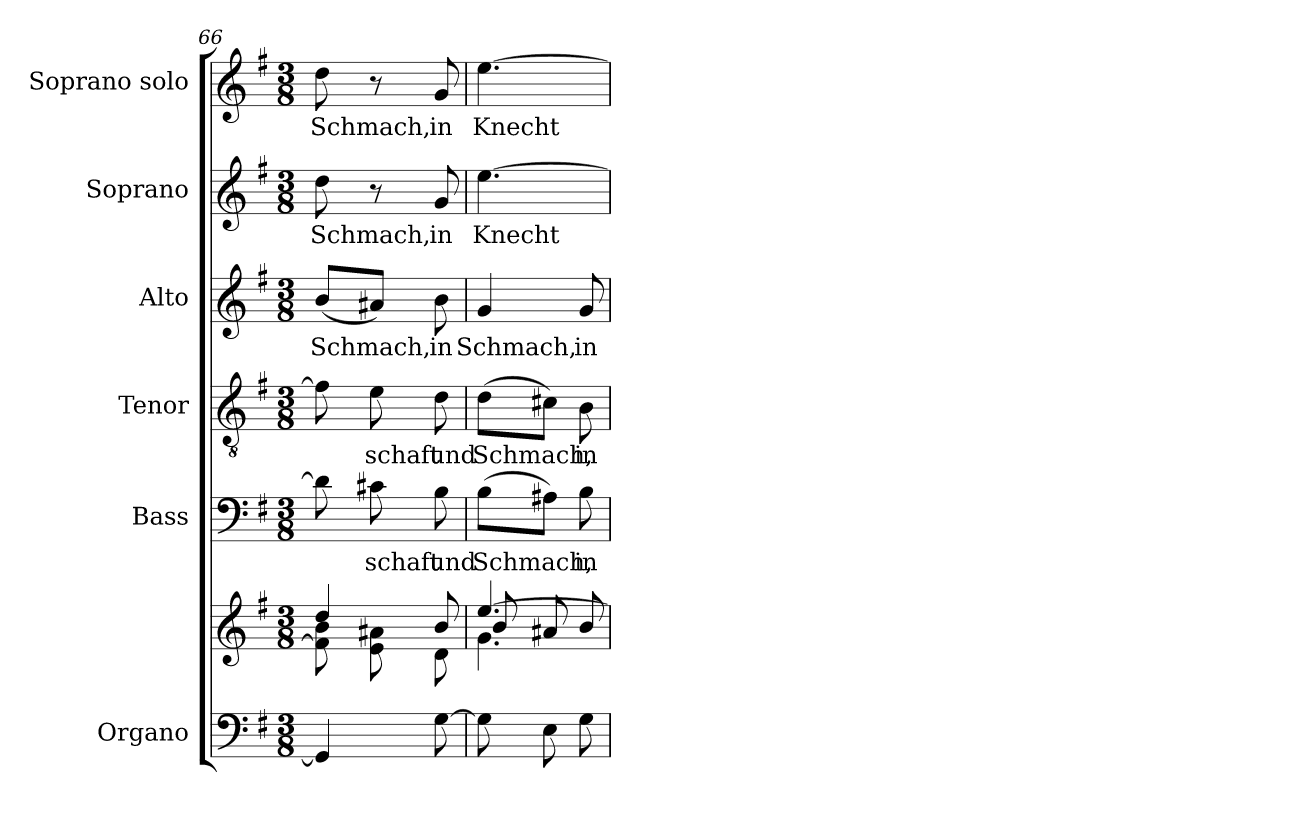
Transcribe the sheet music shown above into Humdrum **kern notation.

**kern	**kern	**kern	**text	**kern	**text	**kern	**text	**kern	**text	**kern	**text
*part6	*part6	*part5	*part5	*part4	*part4	*part3	*part3	*part2	*part2	*part1	*part1
*staff7	*staff6	*staff5	*staff5	*staff4	*staff4	*staff3	*staff3	*staff2	*staff2	*staff1	*staff1
*I"Organo	*	*I"Bass	*	*I"Tenor	*	*I"Alto	*	*I"Soprano	*	*I"Soprano solo	*
*I'Org.	*	*I'B.	*	*I'T.	*	*I'A.	*	*I'S.	*	*I'S.s	*
*clefF4	*clefG2	*clefF4	*	*clefGv2	*	*clefG2	*	*clefG2	*	*clefG2	*
*k[f#]	*k[f#]	*k[f#]	*	*k[f#]	*	*k[f#]	*	*k[f#]	*	*k[f#]	*
*M3/8	*M3/8	*M3/8	*	*M3/8	*	*M3/8	*	*M3/8	*	*M3/8	*
=66	=66	=66	=66	=66	=66	=66	=66	=66	=66	=66	=66
*	*^	*	*	*	*	*	*	*	*	*	*
!	!	!	!	!	!	!	!	!LO:LY:b	!	!LO:LY:b	!	!LO:LY:b
4GG/]	4dd/	8f#\] 8b\	8d\]	.	8f#\]	.	(<8b/L	Schmach,	8dd\	Schmach,	8dd\	Schmach,
!	!	!	!	!LO:LY:b	!	!LO:LY:b	!	!	!	!	!	!
.	.	8e\ 8a#X\	8c#X\	-schaft	8e\	-schaft	8a#X/J)	.	8r	.	8r	.
!	!	!	!	!LO:LY:b	!	!LO:LY:b	!	!LO:LY:b	!	!LO:LY:b	!	!LO:LY:b
[8G\	8b/	8d\	8B\	und	8d\	und	8b\	in	8g/	in	8g/	in
=67	=67	=67	=67	=67	=67	=67	=67	=67	=67	=67	=67	=67
*	*	*^	*	*	*	*	*	*	*	*	*	*
!	!	!	!	!	!LO:LY:b	!	!LO:LY:b	!	!LO:LY:b	!	!LO:LY:b	!	!LO:LY:b
8G\]	[4.ee/	4.g\	8b/	(>8B\L	Schmach,	(>8d\L	Schmach,	4g/	Schmach,	[4.ee\	Knecht-	[4.ee\	Knecht-
8E\	.	.	8a#X/	8A#X\J)	.	8c#X\J)	.	.	.	.	.	.	.
!	!	!	!	!	!LO:LY:b	!	!LO:LY:b	!	!LO:LY:b	!	!	!	!
8G\	.	.	8b/	8B\	in	8B\	in	8g/	in	.	.	.	.
*	*v	*v	*v	*	*	*	*	*	*	*	*	*	*
=	=	=	=	=	=	=	=	=	=	=	=
*-	*-	*-	*-	*-	*-	*-	*-	*-	*-	*-	*-
